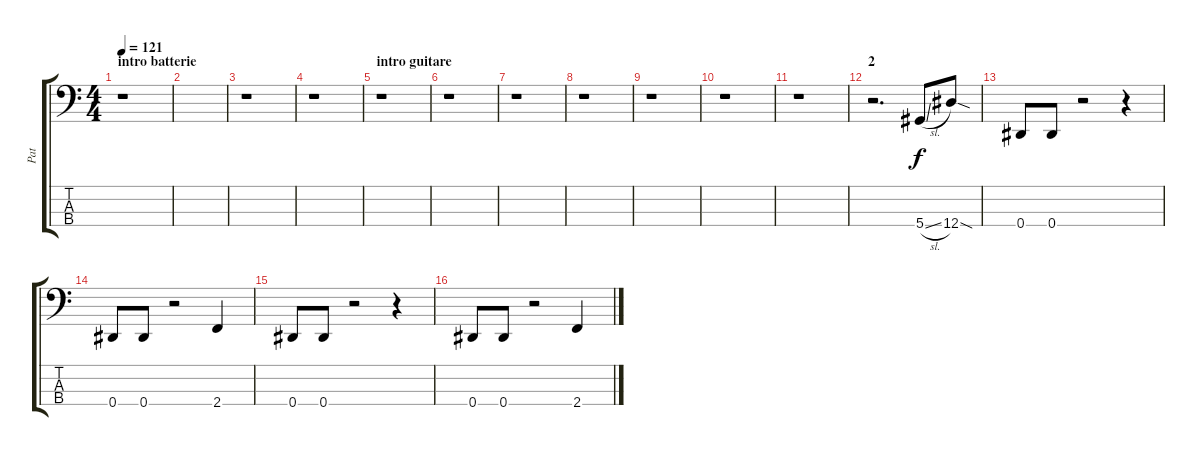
\track ("Pat" "Pat") {instrument electricbasspick}
\staff {score tabs}
\tuning (Gb2 Db2 Ab1 Eb1) {hide}
\ts (4 4)
\section ("" "intro batterie")
\tempo 121
\clef f4
\ks c
r.1{dy f instrument electricbasspick} |
|
r.1 |
r.1 |
\section ("" "intro guitare")
r.1 |
r.1 |
r.1 |
r.1 |
r.1 |
r.1 |
r.1 |
\section ("" "2")
r.2{d} 5.4{sl}.8 12.4{sod}.8 |
0.4.8 0.4.8 r.2 r.4 |
0.4.8 0.4.8 r.2 2.4.4 |
0.4.8 0.4.8 r.2 r.4 |
0.4.8 0.4.8 r.2 2.4.4
